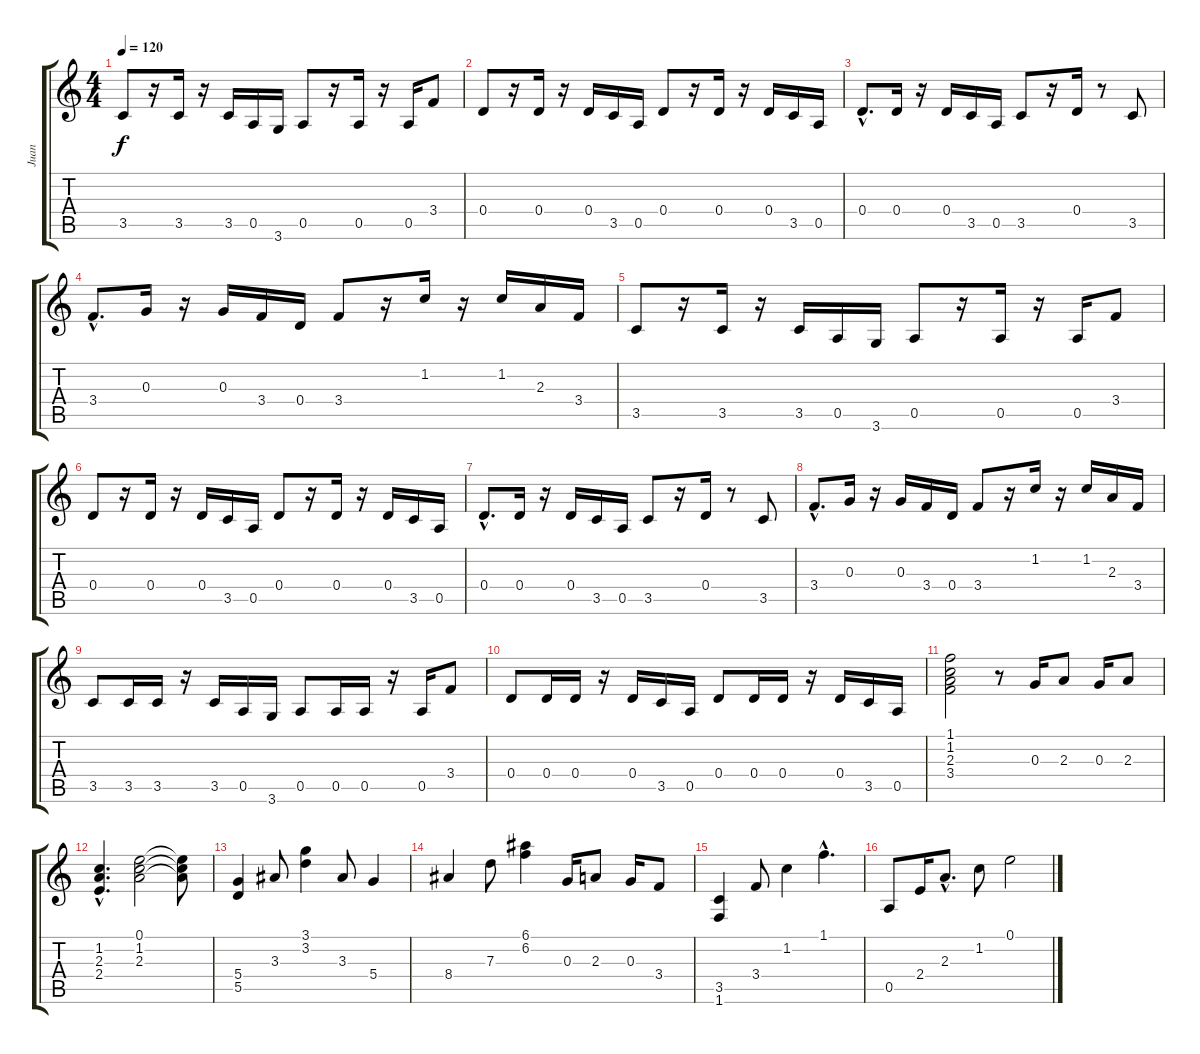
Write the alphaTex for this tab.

\track ("Juan " "Juan ") {instrument distortionguitar}
\staff {score tabs}
\tuning (E4 B3 G3 D3 A2 E2) {hide}
\ts (4 4)
\tempo 120
\clef g2
\ks c
3.5.8{dy f} r.16 3.5.16 r.16 3.5.16 0.5.16 3.6.16 0.5.8 r.16 0.5.16 r.16 0.5.16 3.4.8 |
0.4.8 r.16 0.4.16 r.16 0.4.16 3.5.16 0.5.16 0.4.8 r.16 0.4.16 r.16 0.4.16 3.5.16 0.5.16 |
0.4{hac}.8{d} 0.4.16 r.16 0.4.16 3.5.16 0.5.16 3.5.8 r.16 0.4.16 r.8 3.5.8 |
3.4{hac}.8{d} 0.3.16 r.16 0.3.16 3.4.16 0.4.16 3.4.8 r.16 1.2.16 r.16 1.2.16 2.3.16 3.4.16 |
3.5.8 r.16 3.5.16 r.16 3.5.16 0.5.16 3.6.16 0.5.8 r.16 0.5.16 r.16 0.5.16 3.4.8 |
0.4.8 r.16 0.4.16 r.16 0.4.16 3.5.16 0.5.16 0.4.8 r.16 0.4.16 r.16 0.4.16 3.5.16 0.5.16 |
0.4{hac}.8{d} 0.4.16 r.16 0.4.16 3.5.16 0.5.16 3.5.8 r.16 0.4.16 r.8 3.5.8 |
3.4{hac}.8{d} 0.3.16 r.16 0.3.16 3.4.16 0.4.16 3.4.8 r.16 1.2.16 r.16 1.2.16 2.3.16 3.4.16 |
3.5.8 3.5.16 3.5.16 r.16 3.5.16 0.5.16 3.6.16 0.5.8 0.5.16 0.5.16 r.16 0.5.16 3.4.8 |
0.4.8 0.4.16 0.4.16 r.16 0.4.16 3.5.16 0.5.16 0.4.8 0.4.16 0.4.16 r.16 0.4.16 3.5.16 0.5.16 |
(1.1 1.2 2.3 3.4).2 r.8 0.3.16 2.3.8 0.3.16 2.3.8 |
(1.2{hac} 2.3{hac} 2.4{hac}).4{d} (0.1 1.2 2.3).2 (0.1{t} 1.2{t} 2.3{t}).8 |
(5.4 5.5).4 3.3.8 (3.1 3.2).4 3.3.8 5.4.4 |
8.4.4 7.3.8 (6.1 6.2).4 0.3.16 2.3.8 0.3.16 3.4.8 |
(3.5 1.6).4 3.4.8 1.2.4 1.1{hac}.4{d} |
0.5.8 2.4.16 2.3{hac}.8{d} 1.2.8 0.1.2
